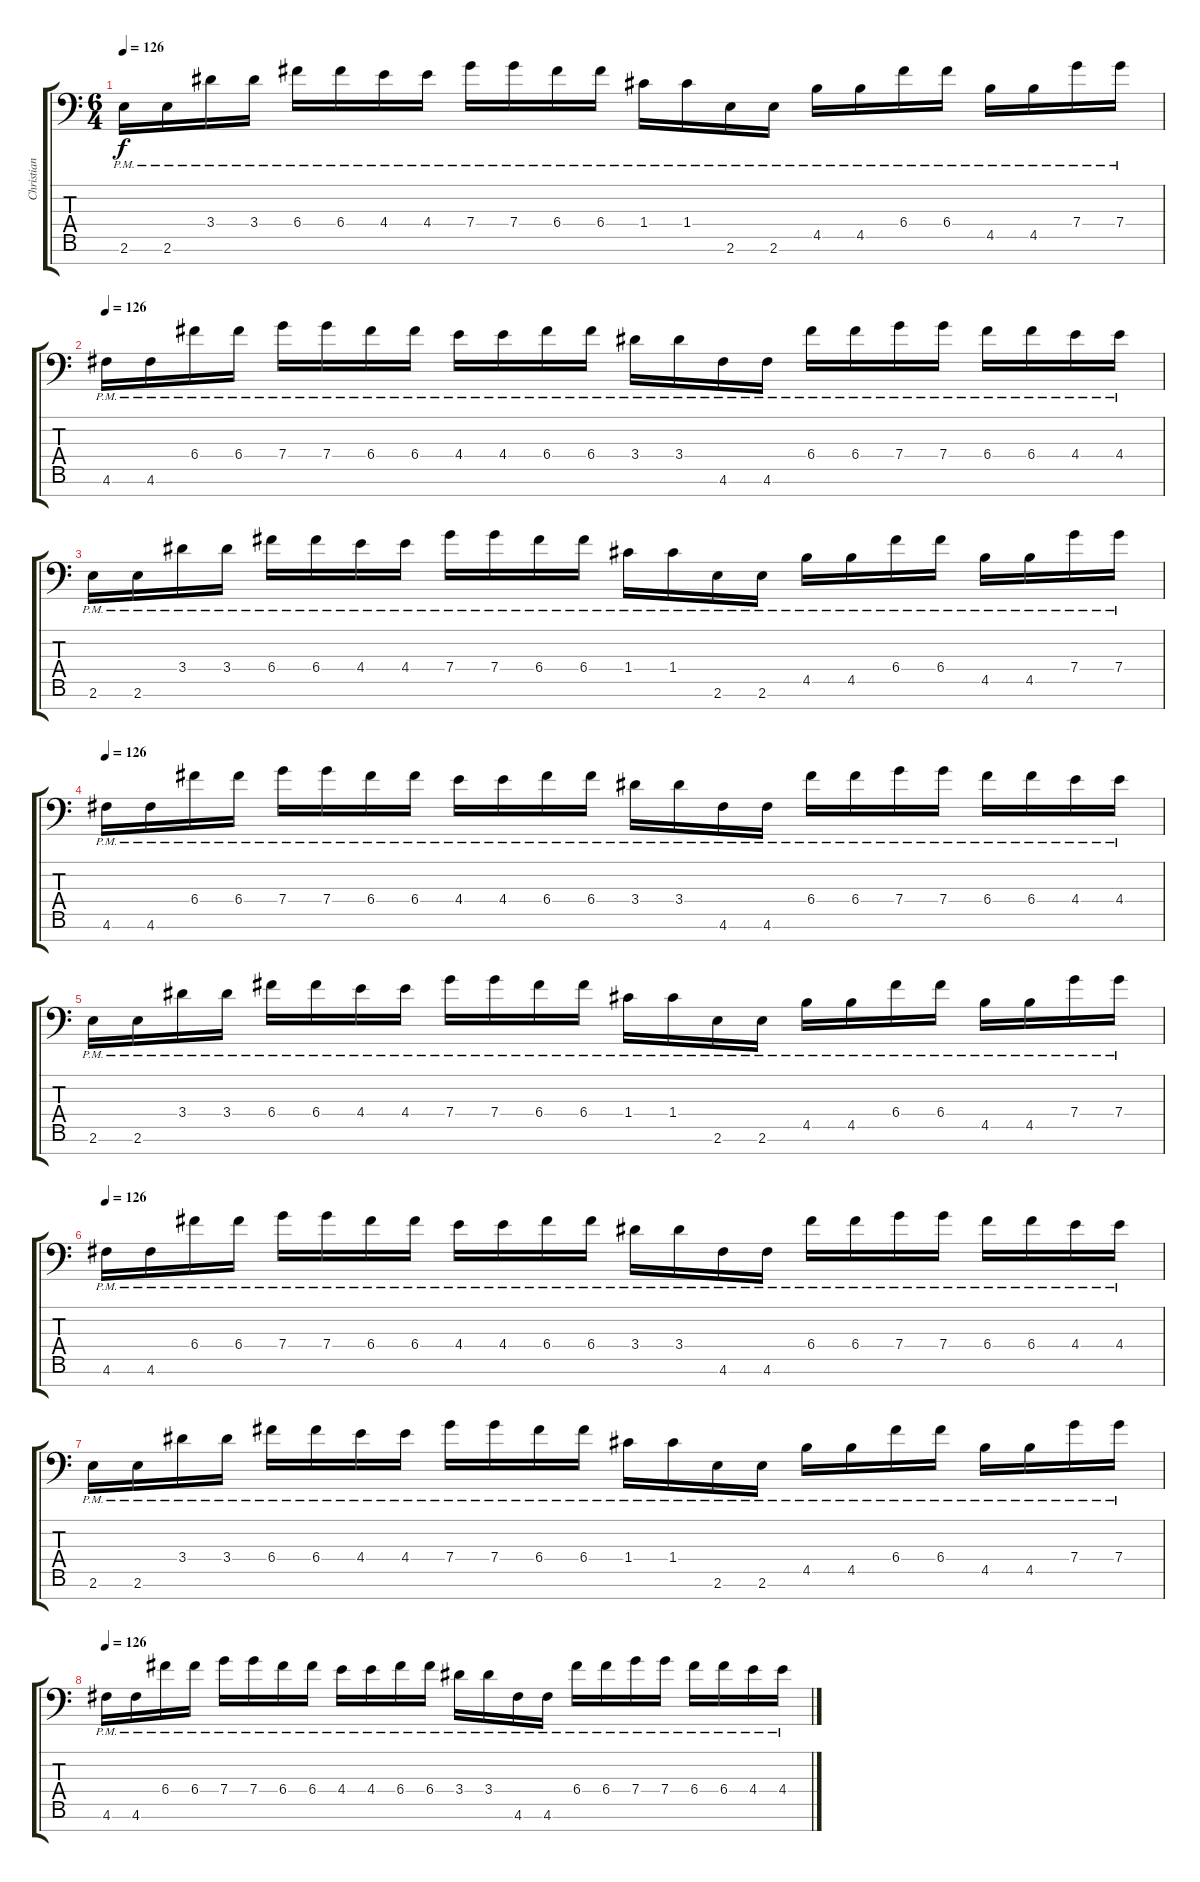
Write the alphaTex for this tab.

\track ("Christian Muenzner" "Christian ") {instrument distortionguitar}
\staff {score tabs}
\tuning (D4 A3 F3 C3 G2 D2 A1) {hide}
\ts (6 4)
\tempo 126
\clef f4
\ks c
2.6{pm}.16{dy f} 2.6{pm}.16 3.4{pm}.16 3.4{pm}.16 6.4{pm}.16 6.4{pm}.16 4.4{pm}.16 4.4{pm}.16 7.4{pm}.16 7.4{pm}.16 6.4{pm}.16 6.4{pm}.16 1.4{pm}.16 1.4{pm}.16 2.6{pm}.16 2.6{pm}.16 4.5{pm}.16 4.5{pm}.16 6.4{pm}.16 6.4{pm}.16 4.5{pm}.16 4.5{pm}.16 7.4{pm}.16 7.4{pm}.16 |
\tempo 126
4.6{pm}.16 4.6{pm}.16 6.4{pm}.16 6.4{pm}.16 7.4{pm}.16 7.4{pm}.16 6.4{pm}.16 6.4{pm}.16 4.4{pm}.16 4.4{pm}.16 6.4{pm}.16 6.4{pm}.16 3.4{pm}.16 3.4{pm}.16 4.6{pm}.16 4.6{pm}.16 6.4{pm}.16 6.4{pm}.16 7.4{pm}.16 7.4{pm}.16 6.4{pm}.16 6.4{pm}.16 4.4{pm}.16 4.4{pm}.16 |
2.6{pm}.16 2.6{pm}.16 3.4{pm}.16 3.4{pm}.16 6.4{pm}.16 6.4{pm}.16 4.4{pm}.16 4.4{pm}.16 7.4{pm}.16 7.4{pm}.16 6.4{pm}.16 6.4{pm}.16 1.4{pm}.16 1.4{pm}.16 2.6{pm}.16 2.6{pm}.16 4.5{pm}.16 4.5{pm}.16 6.4{pm}.16 6.4{pm}.16 4.5{pm}.16 4.5{pm}.16 7.4{pm}.16 7.4{pm}.16 |
\tempo 126
4.6{pm}.16 4.6{pm}.16 6.4{pm}.16 6.4{pm}.16 7.4{pm}.16 7.4{pm}.16 6.4{pm}.16 6.4{pm}.16 4.4{pm}.16 4.4{pm}.16 6.4{pm}.16 6.4{pm}.16 3.4{pm}.16 3.4{pm}.16 4.6{pm}.16 4.6{pm}.16 6.4{pm}.16 6.4{pm}.16 7.4{pm}.16 7.4{pm}.16 6.4{pm}.16 6.4{pm}.16 4.4{pm}.16 4.4{pm}.16 |
2.6{pm}.16 2.6{pm}.16 3.4{pm}.16 3.4{pm}.16 6.4{pm}.16 6.4{pm}.16 4.4{pm}.16 4.4{pm}.16 7.4{pm}.16 7.4{pm}.16 6.4{pm}.16 6.4{pm}.16 1.4{pm}.16 1.4{pm}.16 2.6{pm}.16 2.6{pm}.16 4.5{pm}.16 4.5{pm}.16 6.4{pm}.16 6.4{pm}.16 4.5{pm}.16 4.5{pm}.16 7.4{pm}.16 7.4{pm}.16 |
\tempo 126
4.6{pm}.16 4.6{pm}.16 6.4{pm}.16 6.4{pm}.16 7.4{pm}.16 7.4{pm}.16 6.4{pm}.16 6.4{pm}.16 4.4{pm}.16 4.4{pm}.16 6.4{pm}.16 6.4{pm}.16 3.4{pm}.16 3.4{pm}.16 4.6{pm}.16 4.6{pm}.16 6.4{pm}.16 6.4{pm}.16 7.4{pm}.16 7.4{pm}.16 6.4{pm}.16 6.4{pm}.16 4.4{pm}.16 4.4{pm}.16 |
2.6{pm}.16 2.6{pm}.16 3.4{pm}.16 3.4{pm}.16 6.4{pm}.16 6.4{pm}.16 4.4{pm}.16 4.4{pm}.16 7.4{pm}.16 7.4{pm}.16 6.4{pm}.16 6.4{pm}.16 1.4{pm}.16 1.4{pm}.16 2.6{pm}.16 2.6{pm}.16 4.5{pm}.16 4.5{pm}.16 6.4{pm}.16 6.4{pm}.16 4.5{pm}.16 4.5{pm}.16 7.4{pm}.16 7.4{pm}.16 |
\tempo 126
4.6{pm}.16 4.6{pm}.16 6.4{pm}.16 6.4{pm}.16 7.4{pm}.16 7.4{pm}.16 6.4{pm}.16 6.4{pm}.16 4.4{pm}.16 4.4{pm}.16 6.4{pm}.16 6.4{pm}.16 3.4{pm}.16 3.4{pm}.16 4.6{pm}.16 4.6{pm}.16 6.4{pm}.16 6.4{pm}.16 7.4{pm}.16 7.4{pm}.16 6.4{pm}.16 6.4{pm}.16 4.4{pm}.16 4.4{pm}.16
